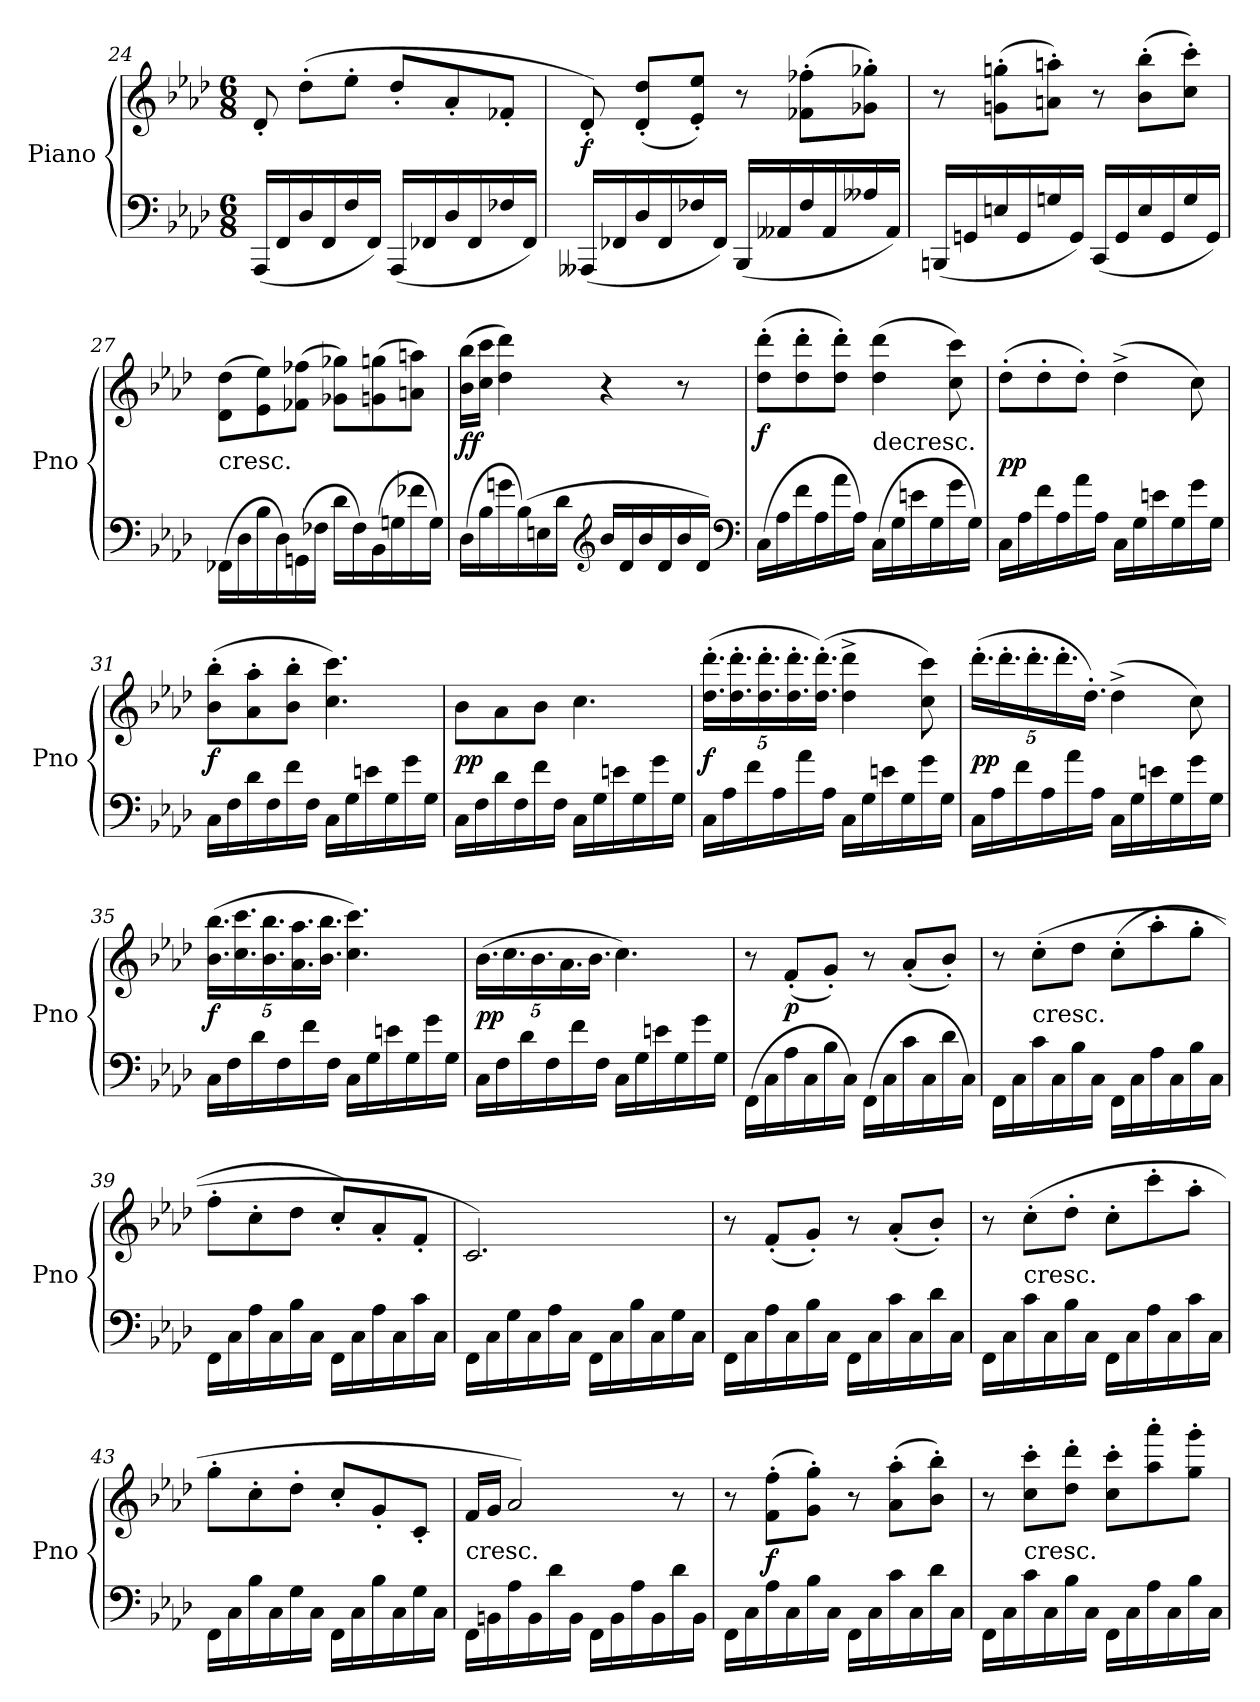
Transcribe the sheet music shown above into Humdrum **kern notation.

**kern	**kern	**dynam
*part1	*part1	*part1
*staff2	*staff1	*staff1/2
*I"Piano	*	*
*I'Pno	*	*
*clefF4	*clefG2	*
*k[b-e-a-d-]	*k[b-e-a-d-]	*
*M6/8	*M6/8	*
=24	=24	=24
(16AAA-/LL	8d-'/	.
16FF/	.	.
16D-/	(8dd-'\L	.
16FF/	.	.
16F/	8ee-'\J	.
16FF/JJ)	.	.
(16AAA-/LL	8dd-'/L	.
16FF-X/	.	.
16D-/	8a-'/	.
16FF-/	.	.
16F-X/	8f-X'/J	.
16FF-/JJ)	.	.
=25	=25	=25
(16AAA--X/LL	8d-'/)	f
16FF-X/	.	.
16D-/	(8d-'/ 8dd-'/L	.
16FF-/	.	.
16F-X/	8e-'/ 8ee-'/J)	.
16FF-/JJ)	.	.
(16BBB-/LL	8r	.
16AA--X/	.	.
16F-/	(8f-X'\ 8ff-X'\L	.
16AA--/	.	.
16A--X/	8g-X'\ 8gg-X'\J)	.
16AA--/JJ)	.	.
=26	=26	=26
(16BBBn/LL	8r	.
16GGn/	.	.
16En/	(8gn'\ 8ggn'\L	.
16GG/	.	.
16Gn/	8an'\ 8aan'\J)	.
16GG/JJ)	.	.
(16CC/LL	8r	.
16GG/	.	.
16E/	(8b-'\ 8bb-'\L	.
16GG/	.	.
16G/	8cc'\ 8ccc'\J)	.
16GG/JJ)	.	.
=27	=27	=27
!	!LO:TX:c:t=cresc.	!
(16FF-X\LL	(8d-\ 8dd-\L	.
16D-\	.	.
16B-\	8e-\ 8ee-\)	.
16D-\)	.	.
(16GGn\	(8f-X\ 8ff-X\J	.
16F-X\JJ	.	.
16d-\LL	8g-X\ 8gg-X\L)	.
16F-\)	.	.
(16BB-\	(8gn\ 8ggn\	.
16Gn\	.	.
16f-X\	8an\ 8aan\J)	.
16G\JJ)	.	.
=28	=28	=28
(16D-\LL	(16b-\ 16bb-\LL	ff
16B-\	16cc\ 16ccc\JJ	.
16gn\	4dd-\ 4ddd-\)	.
(16B-\)	.	.
16En\	.	.
16d-\JJ	.	.
*clefG2	*	*
16b-/LL	4r	.
16d-/	.	.
16b-/	.	.
16d-/	.	.
16b-/	8r	.
16d-/JJ)	.	.
*clefF4	*	*
=29	=29	=29
(16C\LL	(8dd-'\ 8ddd-'\L	f
16A-\	.	.
16f\	8dd-'\ 8ddd-'\	.
16A-\	.	.
16a-\	8dd-'\ 8ddd-'\J)	.
16A-\JJ)	.	.
!	!LO:TX:c:t=decresc.	!
(16C\LL	(4dd-\ 4ddd-\	.
16G\	.	.
16en\	.	.
16G\	.	.
16g\	8cc\ 8ccc\)	.
16G\JJ)	.	.
=30	=30	=30
16C\LL	(8dd-'\L	pp
16A-\	.	.
16f\	8dd-'\	.
16A-\	.	.
16a-\	8dd-'\J)	.
16A-\JJ	.	.
16C\LL	(4dd-^\	.
16G\	.	.
16en\	.	.
16G\	.	.
16g\	8cc\)	.
16G\JJ	.	.
=31	=31	=31
16C\LL	(8b-'\ 8bb-'\L	f
16F\	.	.
16d-\	8a-'\ 8aa-'\	.
16F\	.	.
16f\	8b-'\ 8bb-'\J	.
16F\JJ	.	.
16C\LL	4.cc\ 4.ccc\)	.
16G\	.	.
16en\	.	.
16G\	.	.
16g\	.	.
16G\JJ	.	.
=32	=32	=32
16C\LL	8b-\L	pp
16F\	.	.
16d-\	8a-\	.
16F\	.	.
16f\	8b-\J	.
16F\JJ	.	.
16C\LL	4.cc\	.
16G\	.	.
16en\	.	.
16G\	.	.
16g\	.	.
16G\JJ	.	.
=33	=33	=33
16C\LL	(20.dd-'\ 20.ddd-'\LL	f
16A-\	.	.
.	20.dd-'\ 20.ddd-'\	.
16f\	.	.
.	20.dd-'\ 20.ddd-'\	.
16A-\	.	.
.	20.dd-'\ 20.ddd-'\	.
16a-\	.	.
.	(20.dd-'\ 20.ddd-'\JJ)	.
16A-\JJ	.	.
16C\LL	4dd-^\ 4ddd-^\	.
16G\	.	.
16en\	.	.
16G\	.	.
16g\	8cc\ 8ccc\)	.
16G\JJ	.	.
=34	=34	=34
16C\LL	(20.ddd-'\LL	pp
16A-\	.	.
.	20.ddd-'\	.
16f\	.	.
.	20.ddd-'\	.
16A-\	.	.
.	20.ddd-'\	.
16a-\	.	.
.	20.dd-'\JJ)	.
16A-\JJ	.	.
16C\LL	(4dd-^\	.
16G\	.	.
16en\	.	.
16G\	.	.
16g\	8cc\)	.
16G\JJ	.	.
=35	=35	=35
16C\LL	(20.b-\ 20.bb-\LL	f
16F\	.	.
.	20.cc\ 20.ccc\	.
16d-\	.	.
.	20.b-\ 20.bb-\	.
16F\	.	.
.	20.a-\ 20.aa-\	.
16f\	.	.
.	20.b-\ 20.bb-\JJ	.
16F\JJ	.	.
16C\LL	4.cc\ 4.ccc\)	.
16G\	.	.
16en\	.	.
16G\	.	.
16g\	.	.
16G\JJ	.	.
=36	=36	=36
16C\LL	(20.b-\LL	pp
16F\	.	.
.	20.cc\	.
16d-\	.	.
.	20.b-\	.
16F\	.	.
.	20.a-\	.
16f\	.	.
.	20.b-\JJ	.
16F\JJ	.	.
16C\LL	4.cc\)	.
16G\	.	.
16en\	.	.
16G\	.	.
16g\	.	.
16G\JJ	.	.
=37	=37	=37
(16FF\LL	8r	.
16C\	.	.
16A-\	(8f'/L	p
16C\	.	.
16B-\	8g'/J)	.
16C\JJ)	.	.
(16FF\LL	8r	.
16C\	.	.
16c\	(8a-'/L	.
16C\	.	.
16d-\	8b-'/J)	.
16C\JJ)	.	.
=38	=38	=38
16FF\LL	8r	.
16C\	.	.
!	!LO:TX:c:t=cresc.	!
16c\	(8cc'\L	.
16C\	.	.
16B-\	8dd-\J	.
16C\JJ	.	.
16FF\LL	(8cc'\L	.
16C\	.	.
16A-\	8aa-'\	.
16C\	.	.
16B-\	8gg'\J	.
16C\JJ	.	.
=39	=39	=39
16FF\LL	8ff'\L	.
16C\	.	.
16A-\	8cc'\	.
16C\	.	.
16B-\	8dd-\J	.
16C\JJ	.	.
16FF\LL	8cc'/L)	.
16C\	.	.
16A-\	8a-'/	.
16C\	.	.
16c\	8f'/J	.
16C\JJ	.	.
=40	=40	=40
16FF\LL	2.c/)	.
16C\	.	.
16G\	.	.
16C\	.	.
16A-\	.	.
16C\JJ	.	.
16FF\LL	.	.
16C\	.	.
16B-\	.	.
16C\	.	.
16G\	.	.
16C\JJ	.	.
=41	=41	=41
16FF\LL	8r	.
16C\	.	.
16A-\	(8f'/L	.
16C\	.	.
16B-\	8g'/J)	.
16C\JJ	.	.
16FF\LL	8r	.
16C\	.	.
16c\	(8a-'/L	.
16C\	.	.
16d-\	8b-'/J)	.
16C\JJ	.	.
=42	=42	=42
16FF\LL	8r	.
16C\	.	.
!	!LO:TX:c:t=cresc.	!
16c\	(8cc'\L	.
16C\	.	.
16B-\	8dd-'\J	.
16C\JJ	.	.
16FF\LL	8cc'\L	.
16C\	.	.
16A-\	8ccc'\	.
16C\	.	.
16c\	8aa-'\J	.
16C\JJ	.	.
=43	=43	=43
16FF\LL	8gg'\L	.
16C\	.	.
16B-\	8cc'\	.
16C\	.	.
16G\	8dd-'\J	.
16C\JJ	.	.
16FF\LL	8cc'/L	.
16C\	.	.
16B-\	8g'/	.
16C\	.	.
16G\	8c'/J	.
16C\JJ	.	.
=44	=44	=44
!	!LO:TX:c:t=cresc.	!
16FF\LL	16f/LL	.
16BBn\	16g/JJ	.
16A-\	2a-/)	.
16BB\	.	.
16d-\	.	.
16BB\JJ	.	.
16FF\LL	.	.
16BB\	.	.
16A-\	.	.
16BB\	.	.
16d-\	8r	.
16BB\JJ	.	.
=45	=45	=45
16FF\LL	8r	.
16C\	.	.
16A-\	(8f'\ 8ff'\L	f
16C\	.	.
16B-\	8g'\ 8gg'\J)	.
16C\JJ	.	.
16FF\LL	8r	.
16C\	.	.
16c\	(8a-'\ 8aa-'\L	.
16C\	.	.
16d-\	8b-'\ 8bb-'\J)	.
16C\JJ	.	.
=46	=46	=46
16FF\LL	8r	.
16C\	.	.
!	!LO:TX:c:t=cresc.	!
16c\	8cc'\ 8ccc'\L	.
16C\	.	.
16B-\	8dd-'\ 8ddd-'\J	.
16C\JJ	.	.
16FF\LL	8cc'\ 8ccc'\L	.
16C\	.	.
16A-\	8aa-'\ 8aaa-'\	.
16C\	.	.
16B-\	8gg'\ 8ggg'\J	.
16C\JJ	.	.
=	=	=
*-	*-	*-
